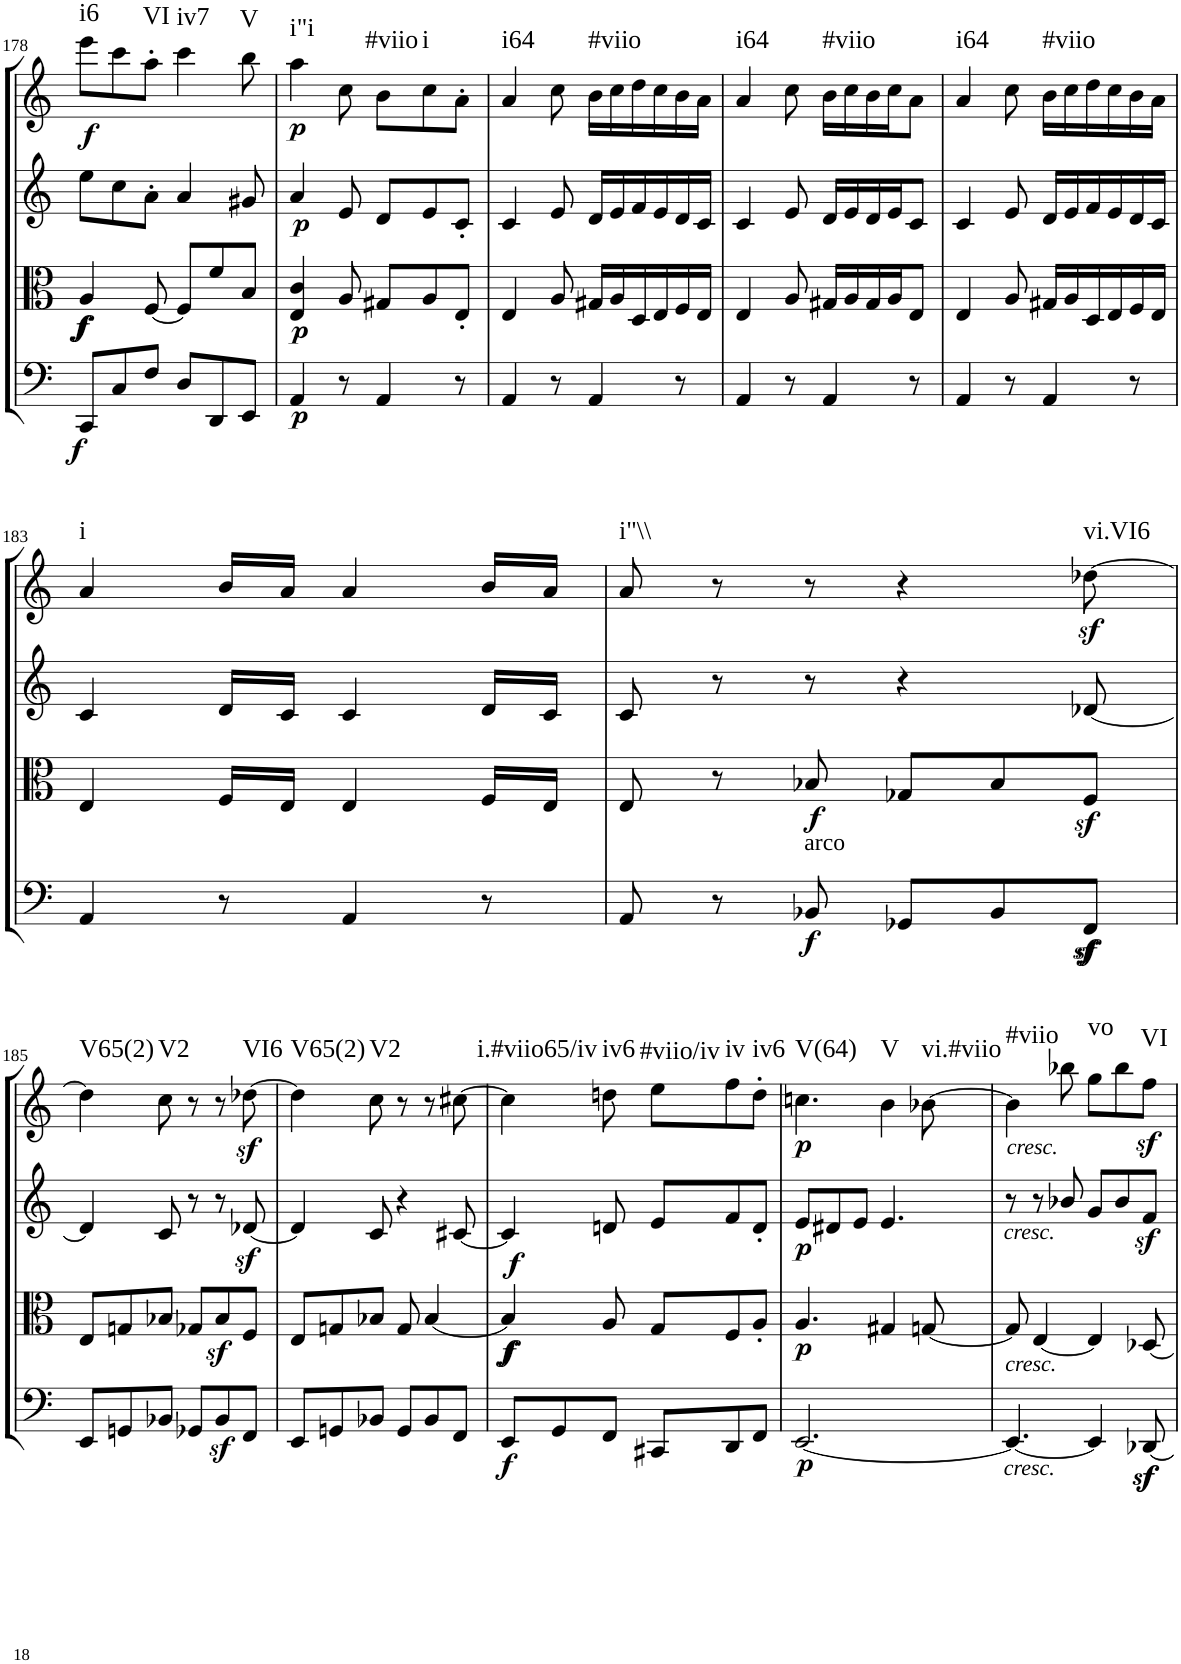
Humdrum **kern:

**kern	**dynam	**kern	**dynam	**kern	**dynam	**kern	**dynam	**harte
*part4	*part4	*part3	*part3	*part2	*part2	*part1	*part1	*part1
*staff4	*staff4	*staff3	*staff3	*staff2	*staff2	*staff1	*staff1	*
*I"Cello	*	*I"Viola	*	*I"2nd Violin	*	*I"1st Violin	*	*
*	*	*I'Vla	*	*I'Vln	*	*I'Vln	*	*
!!LO:PB:g=z
*clefF4	*	*clefC3	*	*clefG2	*	*clefG2	*	*
*k[]	*	*k[]	*	*k[]	*	*k[]	*	*
*M6/8	*	*M6/8	*	*M6/8	*	*M6/8	*	*
=178	=178	=178	=178	=178	=178	=178	=178	=178
!	!LO:DY:b	!	!LO:DY:b	!	!	!	!	!
!	!	!	!LO:DY:n=1:b	!	!	!	!LO:DY:b	!LO:H:kt=i6
8CC/L	f	4A/	f f	8ee\L	.	8eee\L	f	N
8C/	.	.	.	8cc\	.	8ccc\	.	.
!	!	!	!	!	!	!	!	!LO:H:kt=VI
8F/J	.	[8F/	.	8a'\J	.	8aa'\J	.	N
!	!	!	!	!	!	!	!	!LO:H:kt=iv7
8D/L	.	8F/L]	.	4a/	.	4ccc\	.	N
8DD/	.	8f/	.	.	.	.	.	.
!	!	!	!	!	!	!	!	!LO:H:kt=V
8EE/J	.	8B/J	.	8g#X/	.	8bb\	.	N
=179	=179	=179	=179	=179	=179	=179	=179	=179
!	!LO:DY:b	!	!LO:DY:b	!	!LO:DY:b	!	!LO:DY:b	!LO:H:kt=i"i
4AA/	p	4E/ 4c/	p	4a/	p	4aa\	p	N
8r	.	8A/	.	8e/	.	8cc\	.	.
!	!	!	!	!	!	!	!	!LO:H:kt=#viio
4AA/	.	8G#X/L	.	8d/L	.	8b\L	.	N
!	!	!	!	!	!	!	!	!LO:H:kt=i
.	.	8A/	.	8e/	.	8cc\	.	N
8r	.	8E'/J	.	8c'/J	.	8a'\J	.	.
=180	=180	=180	=180	=180	=180	=180	=180	=180
!	!	!	!	!	!	!	!	!LO:H:kt=i64
4AA/	.	4E/	.	4c/	.	4a/	.	N
8r	.	8A/	.	8e/	.	8cc\	.	.
!	!	!	!	!	!	!	!	!LO:H:kt=#viio
4AA/	.	16G#X/LL	.	16d/LL	.	16b\LL	.	N
.	.	16A/	.	16e/	.	16cc\	.	.
.	.	16D/	.	16f/	.	16dd\	.	.
.	.	16E/	.	16e/	.	16cc\	.	.
8r	.	16F/	.	16d/	.	16b\	.	.
.	.	16E/JJ	.	16c/JJ	.	16a\JJ	.	.
=181	=181	=181	=181	=181	=181	=181	=181	=181
!	!	!	!	!	!	!	!	!LO:H:kt=i64
4AA/	.	4E/	.	4c/	.	4a/	.	N
8r	.	8A/	.	8e/	.	8cc\	.	.
!	!	!	!	!	!	!	!	!LO:H:kt=#viio
4AA/	.	16G#X/LL	.	16d/LL	.	16b\LL	.	N
.	.	16A/	.	16e/	.	16cc\	.	.
.	.	16G#/	.	16d/	.	16b\	.	.
.	.	16A/J	.	16e/J	.	16cc\J	.	.
8r	.	8E/J	.	8c/J	.	8a\J	.	.
=182	=182	=182	=182	=182	=182	=182	=182	=182
!	!	!	!	!	!	!	!	!LO:H:kt=i64
4AA/	.	4E/	.	4c/	.	4a/	.	N
8r	.	8A/	.	8e/	.	8cc\	.	.
!	!	!	!	!	!	!	!	!LO:H:kt=#viio
4AA/	.	16G#X/LL	.	16d/LL	.	16b\LL	.	N
.	.	16A/	.	16e/	.	16cc\	.	.
.	.	16D/	.	16f/	.	16dd\	.	.
.	.	16E/	.	16e/	.	16cc\	.	.
8r	.	16F/	.	16d/	.	16b\	.	.
.	.	16E/JJ	.	16c/JJ	.	16a\JJ	.	.
!!LO:LB:g=z
=183	=183	=183	=183	=183	=183	=183	=183	=183
!	!	!	!	!	!	!	!	!LO:H:kt=i
4AA/	.	4E/	.	4c/	.	4a/	.	N
8r	.	16F/LL	.	16d/LL	.	16b/LL	.	.
.	.	16E/JJ	.	16c/JJ	.	16a/JJ	.	.
4AA/	.	4E/	.	4c/	.	4a/	.	.
8r	.	16F/LL	.	16d/LL	.	16b/LL	.	.
.	.	16E/JJ	.	16c/JJ	.	16a/JJ	.	.
=184	=184	=184	=184	=184	=184	=184	=184	=184
!	!	!	!	!	!	!	!	!LO:H:kt=i"\\
8AA/	.	8E/	.	8c/	.	8a/	.	N
8r	.	8r	.	8r	.	8r	.	.
!LO:TX:a:t=arco	!	!	!	!	!	!	!	!
!	!LO:DY:b	!	!LO:DY:b	!	!	!	!	!
8BB-X/	f	8B-X/	f	8r	.	8r	.	.
8GG-X/L	.	8G-X/L	.	4r	.	4r	.	.
8BB-/	.	8B-/	.	.	.	.	.	.
!	!	!	!	!	!	!	!LO:DY:b	!LO:H:kt=vi.VI6
8FFz</J	.	8Fz</J	.	[8d-X/	.	[8dd-X\	sf	N
!!LO:LB:g=z
=185	=185	=185	=185	=185	=185	=185	=185	=185
!	!	!	!	!	!	!	!	!LO:H:kt=V65(2)
8EE/L	.	8E/L	.	4d-/]	.	4dd-\]	.	N
8GGn/	.	8Gn/	.	.	.	.	.	.
!	!	!	!	!	!	!	!	!LO:H:kt=V2
8BB-X/J	.	8B-X/J	.	8c/	.	8cc\	.	N
8GG-X/L	.	8G-X/L	.	8r	.	8r	.	.
8BB-z</	.	8B-z</	.	8r	.	8r	.	.
!	!	!	!	!	!	!	!LO:DY:b	!LO:H:kt=VI6
8FF/J	.	8F/J	.	[8d-Xz</	.	[8dd-X\	sf	N
=186	=186	=186	=186	=186	=186	=186	=186	=186
!	!	!	!	!	!	!	!	!LO:H:kt=V65(2)
8EE/L	.	8E/L	.	4d-/]	.	4dd-\]	.	N
8GGn/	.	8Gn/	.	.	.	.	.	.
!	!	!	!	!	!	!	!	!LO:H:kt=V2
8BB-X/J	.	8B-X/J	.	8c/	.	8cc\	.	N
8GG/L	.	8G/	.	4r	.	8r	.	.
8BB-/	.	[4B-/	.	.	.	8r	.	.
8FF/J	.	.	.	[8c#X/	.	[8cc#X\	.	.
=187	=187	=187	=187	=187	=187	=187	=187	=187
!	!LO:DY:b	!	!LO:DY:b	!	!	!	!	!
!	!	!	!LO:DY:n=1:b	!	!LO:DY:b	!	!	!LO:H:kt=i.#viio65/iv
8EE/L	f	4B-/]	f f	4c#/]	f	4cc#\]	.	N
8GG/	.	.	.	.	.	.	.	.
!	!	!	!	!	!	!	!	!LO:H:kt=iv6
8FF/J	.	8A/	.	8dn/	.	8ddn\	.	N
!	!	!	!	!	!	!	!	!LO:H:kt=#viio/iv
8CC#X/L	.	8G/L	.	8e/L	.	8ee\L	.	N
!	!	!	!	!	!	!	!	!LO:H:kt=iv
8DD/	.	8F/	.	8f/	.	8ff\	.	N
!	!	!	!	!	!	!	!	!LO:H:kt=iv6
8FF/J	.	8A'/J	.	8d'/J	.	8dd'\J	.	N
=188	=188	=188	=188	=188	=188	=188	=188	=188
!	!LO:DY:b	!	!LO:DY:b	!	!LO:DY:b	!	!LO:DY:b	!LO:H:kt=V(64)
[2.EE/	p	4.A/	p	8e/L	p	4.ccn\	p	N
.	.	.	.	8d#X/	.	.	.	.
.	.	.	.	8e/J	.	.	.	.
!	!	!	!	!	!	!	!	!LO:H:kt=V
.	.	4G#X/	.	4.e/	.	4b\	.	N
!	!	!	!	!	!	!	!	!LO:H:kt=vi.#viio
.	.	[8Gn/	.	.	.	[8b-X\	.	N
=189	=189	=189	=189	=189	=189	=189	=189	=189
!	!	!	!	!	!	!LO:TX:b:i:t=cresc.	!	!
!	!	!	!	!LO:TX:b:i:t=cresc.	!	!	!	!
!	!	!LO:TX:b:i:t=cresc.	!	!	!	!	!	!
!LO:TX:b:i:t=cresc.	!	!	!	!	!	!	!	!LO:H:kt=#viio
4.EE/_	.	8G/]	.	8r	.	4b-\]	.	N
.	.	[4E/	.	8r	.	.	.	.
.	.	.	.	8b-X/	.	8bb-X\	.	.
!	!	!	!	!	!	!	!	!LO:H:kt=vo
4EE/]	.	4E/]	.	8g/L	.	8gg\L	.	N
.	.	.	.	8b-/	.	8bb-\	.	.
!	!	!	!	!	!	!	!LO:DY:b	!LO:H:kt=VI
[8DD-Xz</	.	[8D-X/	.	8fz</J	.	8ff\J	sf	N
=	=	=	=	=	=	=	=	=
*-	*-	*-	*-	*-	*-	*-	*-	*-
